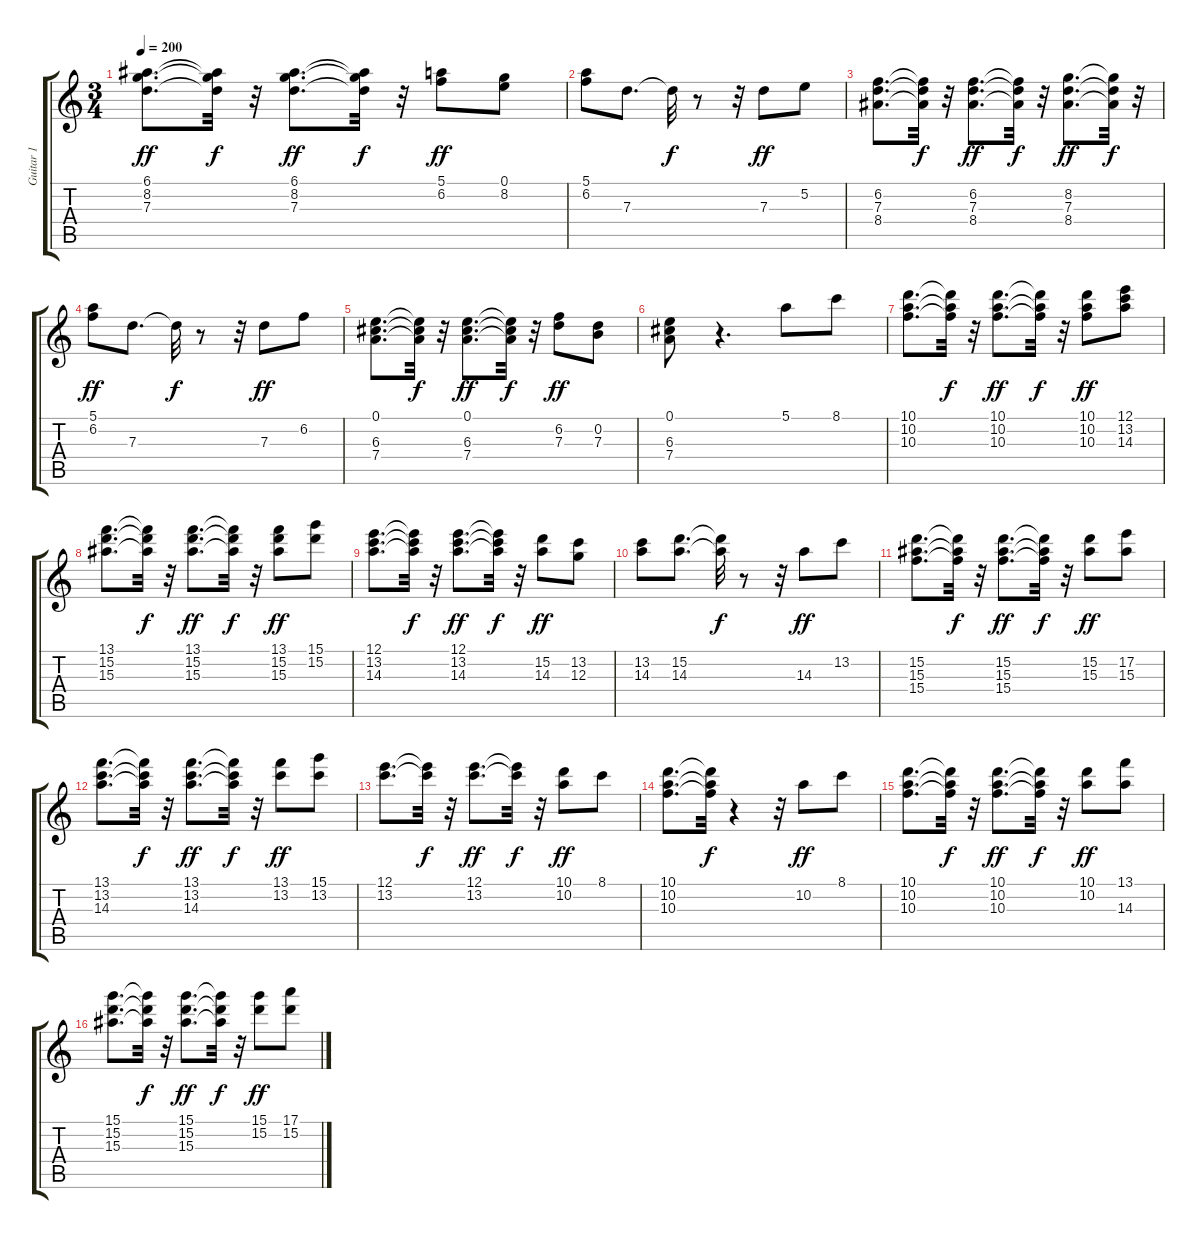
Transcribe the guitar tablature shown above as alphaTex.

\track ("Guitar 1" "Guitar 1") {instrument overdrivenguitar}
\staff {score tabs}
\tuning (E4 B3 G3 D3 A2 E2) {hide}
\ts (3 4)
\tempo 200
\clef g2
\ks c
(6.1 8.2 7.3).8{d dy ff} (6.1{t} 8.2{t} 7.3{t}).32{dy f} r.32 (6.1 8.2 7.3).8{d dy ff} (6.1{t} 8.2{t} 7.3{t}).32{dy f} r.32 (5.1 6.2).8{dy ff} (0.1 8.2).8 |
(5.1 6.2).8 7.3.8{d} 7.3{t}.32{dy f} r.8 r.32 7.3.8{dy ff} 5.2.8 |
(6.2 7.3 8.4).8{d} (6.2{t} 7.3{t} 8.4{t}).32{dy f} r.32 (6.2 7.3 8.4).8{d dy ff} (6.2{t} 7.3{t} 8.4{t}).32{dy f} r.32 (8.2 7.3 8.4).8{d dy ff} (8.2{t} 7.3{t} 8.4{t}).32{dy f} r.32 |
(5.1 6.2).8{dy ff} 7.3.8{d} 7.3{t}.32{dy f} r.8 r.32 7.3.8{dy ff} 6.2.8 |
(0.1 6.3 7.4).8{d} (0.1{t} 6.3{t} 7.4{t}).32{dy f} r.32 (0.1 6.3 7.4).8{d dy ff} (0.1{t} 6.3{t} 7.4{t}).32{dy f} r.32 (6.2 7.3).8{dy ff} (0.2 7.3).8 |
(0.1 6.3 7.4).8 r.4{d} 5.1.8 8.1.8 |
(10.1 10.2 10.3).8{d} (10.1{t} 10.2{t} 10.3{t}).32{dy f} r.32 (10.1 10.2 10.3).8{d dy ff} (10.1{t} 10.2{t} 10.3{t}).32{dy f} r.32 (10.1 10.2 10.3).8{dy ff} (12.1 13.2 14.3).8 |
(13.1 15.2 15.3).8{d} (13.1{t} 15.2{t} 15.3{t}).32{dy f} r.32 (13.1 15.2 15.3).8{d dy ff} (13.1{t} 15.2{t} 15.3{t}).32{dy f} r.32 (13.1 15.2 15.3).8{dy ff} (15.1 15.2).8 |
(12.1 13.2 14.3).8{d} (12.1{t} 13.2{t} 14.3{t}).32{dy f} r.32 (12.1 13.2 14.3).8{d dy ff} (12.1{t} 13.2{t} 14.3{t}).32{dy f} r.32 (15.2 14.3).8{dy ff} (13.2 12.3).8 |
(13.2 14.3).8 (15.2 14.3).8{d} (15.2{t} 14.3{t}).32{dy f} r.8 r.32 14.3.8{dy ff} 13.2.8 |
(15.2 15.3 15.4).8{d} (15.2{t} 15.3{t} 15.4{t}).32{dy f} r.32 (15.2 15.3 15.4).8{d dy ff} (15.2{t} 15.3{t} 15.4{t}).32{dy f} r.32 (15.2 15.3).8{dy ff} (17.2 15.3).8 |
(13.1 13.2 14.3).8{d} (13.1{t} 13.2{t} 14.3{t}).32{dy f} r.32 (13.1 13.2 14.3).8{d dy ff} (13.1{t} 13.2{t} 14.3{t}).32{dy f} r.32 (13.1 13.2).8{dy ff} (15.1 13.2).8 |
(12.1 13.2).8{d} (12.1{t} 13.2{t}).32{dy f} r.32 (12.1 13.2).8{d dy ff} (12.1{t} 13.2{t}).32{dy f} r.32 (10.1 10.2).8{dy ff} 8.1.8 |
(10.1 10.2 10.3).8{d} (10.1{t} 10.2{t} 10.3{t}).32{dy f} r.4 r.32 10.2.8{dy ff} 8.1.8 |
(10.1 10.2 10.3).8{d} (10.1{t} 10.2{t} 10.3{t}).32{dy f} r.32 (10.1 10.2 10.3).8{d dy ff} (10.1{t} 10.2{t} 10.3{t}).32{dy f} r.32 (10.1 10.2).8{dy ff} (13.1 14.3).8 |
(15.1 15.2 15.3).8{d} (15.1{t} 15.2{t} 15.3{t}).32{dy f} r.32 (15.1 15.2 15.3).8{d dy ff} (15.1{t} 15.2{t} 15.3{t}).32{dy f} r.32 (15.1 15.2).8{dy ff} (17.1 15.2).8
